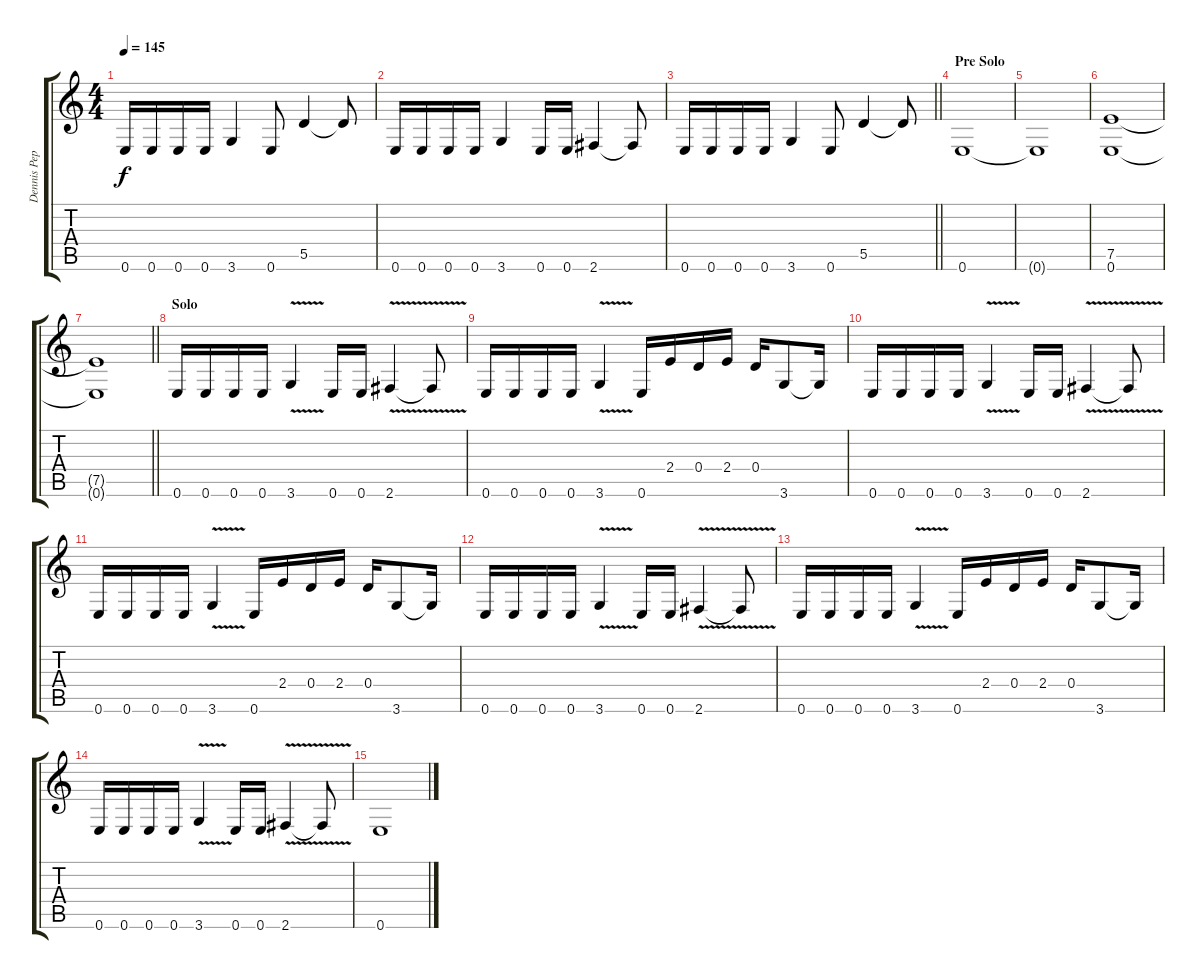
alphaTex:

\track ("Dennis Pepa" "Dennis Pep") {instrument electricbassfinger}
\staff {score tabs}
\tuning (E4 B3 G3 D3 A2 E2) {hide}
\ts (4 4)
\tempo 145
\clef g2
\ks c
0.6.16{dy f} 0.6.16 0.6.16 0.6.16 3.6.4 0.6.8 5.5.4 5.5{t}.8 |
0.6.16{volume 14} 0.6.16 0.6.16 0.6.16 3.6.4 0.6.16 0.6.16 2.6.4 2.6{t}.8 |
\barLineRight lightlight
0.6.16 0.6.16 0.6.16 0.6.16 3.6.4 0.6.8 5.5.4 5.5{t}.8 |
\section ("" "Pre Solo")
0.6.1 |
0.6{t}.1 |
(7.5 0.6).1 |
\barLineRight lightlight
(7.5{t} 0.6{t}).1 |
\section ("" "Solo")
0.6.16 0.6.16 0.6.16 0.6.16 3.6{v}.4 0.6.16 0.6.16 2.6{v}.4 2.6{t}.8 |
0.6.16 0.6.16 0.6.16 0.6.16 3.6{v}.4 0.6.16 2.4.16 0.4.16 2.4.16 0.4.16 3.6.8 3.6{t}.16 |
0.6.16 0.6.16 0.6.16 0.6.16 3.6{v}.4 0.6.16 0.6.16 2.6{v}.4 2.6{t}.8 |
0.6.16 0.6.16 0.6.16 0.6.16 3.6{v}.4 0.6.16 2.4.16 0.4.16 2.4.16 0.4.16 3.6.8 3.6{t}.16 |
0.6.16 0.6.16 0.6.16 0.6.16 3.6{v}.4 0.6.16 0.6.16 2.6{v}.4 2.6{t}.8 |
0.6.16 0.6.16 0.6.16 0.6.16 3.6{v}.4 0.6.16 2.4.16 0.4.16 2.4.16 0.4.16 3.6.8 3.6{t}.16 |
0.6.16 0.6.16 0.6.16 0.6.16 3.6{v}.4 0.6.16 0.6.16 2.6{v}.4 2.6{t}.8 |
0.6.1
